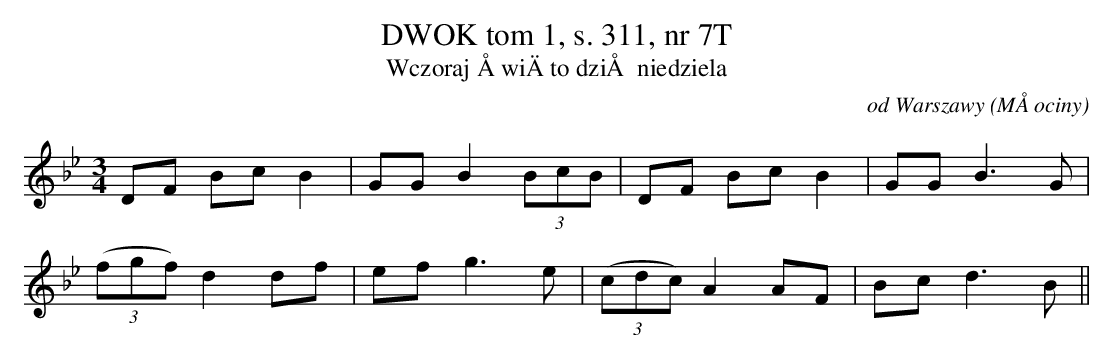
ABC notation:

X:1
T: DWOK tom 1, s. 311, nr 7T
T: Wczoraj ÅwiÄto dziÅ niedziela
O: od Warszawy (MÅociny)
M: 3/4
L: 1/8
K: Bb
DF BcB2 | GGB2 (3BcB | DF BcB2 | GGB3G |
((3fgf) d2df | efg3e | ((3cdc) A2AF | Bcd3B||
